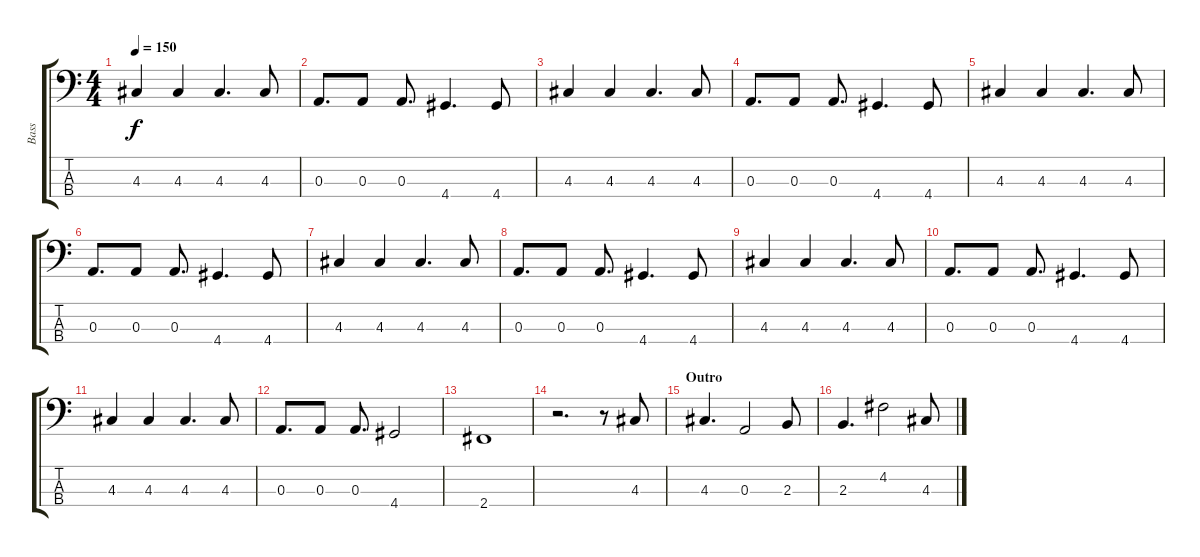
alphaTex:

\track ("Bass" "Bass") {instrument electricbassfinger}
\staff {score tabs}
\tuning (G2 D2 A1 E1) {hide}
\ts (4 4)
\tempo 150
\clef f4
\ks c
4.3.4{dy f} 4.3.4 4.3.4{d} 4.3.8 |
0.3.8{d} 0.3.8 0.3.8{d} 4.4.4{d} 4.4.8 |
4.3.4 4.3.4 4.3.4{d} 4.3.8 |
0.3.8{d} 0.3.8 0.3.8{d} 4.4.4{d} 4.4.8 |
4.3.4 4.3.4 4.3.4{d} 4.3.8 |
0.3.8{d} 0.3.8 0.3.8{d} 4.4.4{d} 4.4.8 |
4.3.4 4.3.4 4.3.4{d} 4.3.8 |
0.3.8{d} 0.3.8 0.3.8{d} 4.4.4{d} 4.4.8 |
4.3.4 4.3.4 4.3.4{d} 4.3.8 |
0.3.8{d} 0.3.8 0.3.8{d} 4.4.4{d} 4.4.8 |
4.3.4 4.3.4 4.3.4{d} 4.3.8 |
0.3.8{d} 0.3.8 0.3.8{d} 4.4.2 |
2.4.1 |
r.2{d} r.8 4.3.8 |
\section ("" "Outro")
4.3.4{d} 0.3.2 2.3.8 |
2.3.4{d} 4.2.2 4.3.8
